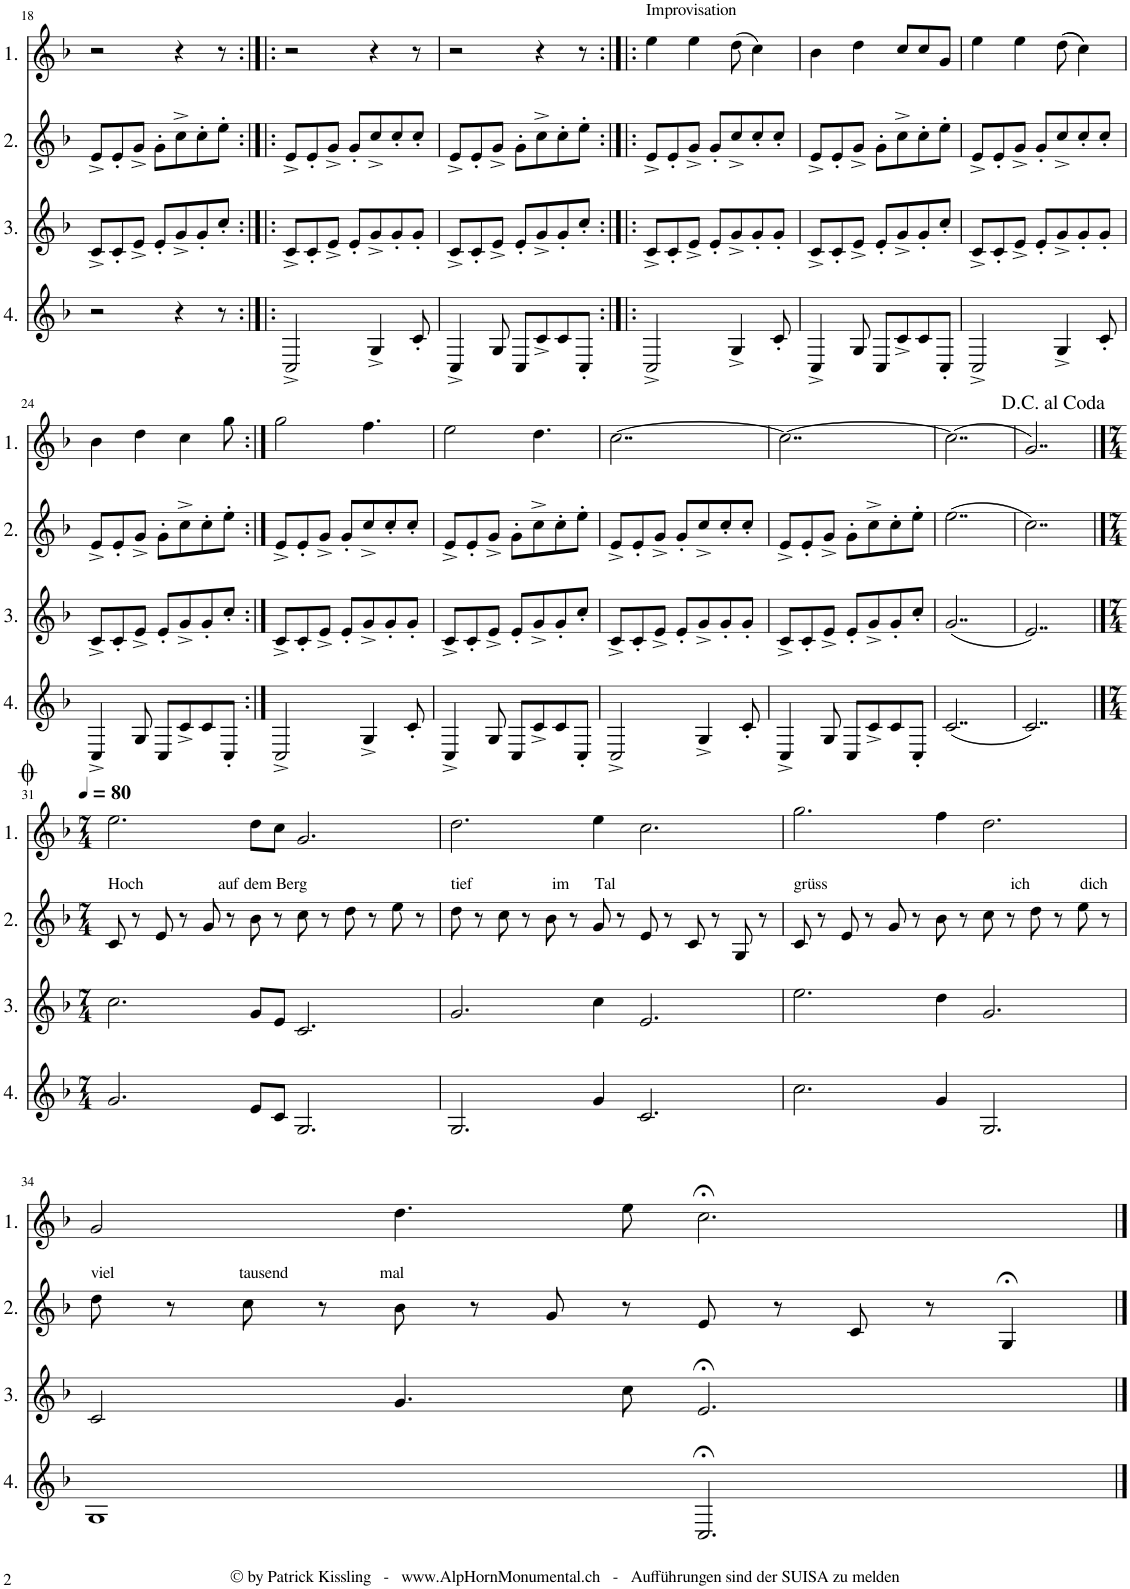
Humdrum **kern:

**kern	**kern	**kern	**kern
*part4	*part3	*part2	*part1
*staff4	*staff3	*staff2	*staff1
*I"4.	*I"3.	*I"2.	*I"1.
!!LO:PB:g=z
*clefG2	*clefG2	*clefG2	*clefG2
*Trd4c7	*Trd4c7	*Trd4c7	*Trd4c7
*k[b-]	*k[b-]	*k[b-]	*k[b-]
*M7/8	*M7/8	*M7/8	*M7/8
=18	=18	=18	=18
2r	8c^/L	8e^/L	2r
.	8c'/	8e'/	.
.	8e^/J	8g^/J	.
.	8e'/L	8g'\L	.
4r	8g^/	8cc^\	4r
.	8g'/	8cc'\	.
8r	8cc'/J	8ee'\J	8r
=19:|!|:	=19:|!|:	=19:|!|:	=19:|!|:
2C^/	8c^/L	8e^/L	2r
.	8c'/	8e'/	.
.	8e^/J	8g^/J	.
.	8e'/L	8g'/L	.
4G^/	8g^/	8cc^/	4r
.	8g'/	8cc'/	.
8c'/	8g'/J	8cc'/J	8r
=20	=20	=20	=20
4C^/	8c^/L	8e^/L	2r
.	8c'/	8e'/	.
8G/	8e^/J	8g^/J	.
8C/L	8e'/L	8g'\L	.
8c^/	8g^/	8cc^\	4r
8c/	8g'/	8cc'\	.
8C'/J	8cc'/J	8ee'\J	8r
=21:|!|:	=21:|!|:	=21:|!|:	=21:|!|:
!	!	!	!LO:TX:a:t=Improvisation
2C^/	8c^/L	8e^/L	4ee\
.	8c'/	8e'/	.
.	8e^/J	8g^/J	4ee\
.	8e'/L	8g'/L	.
4G^/	8g^/	8cc^/	(8dd\
.	8g'/	8cc'/	4cc\)
8c'/	8g'/J	8cc'/J	.
=22	=22	=22	=22
4C^/	8c^/L	8e^/L	4b-\
.	8c'/	8e'/	.
8G/	8e^/J	8g^/J	4dd\
8C/L	8e'/L	8g'\L	.
8c^/	8g^/	8cc^\	8cc/L
8c/	8g'/	8cc'\	8cc/
8C'/J	8cc'/J	8ee'\J	8g/J
=23	=23	=23	=23
2C^/	8c^/L	8e^/L	4ee\
.	8c'/	8e'/	.
.	8e^/J	8g^/J	4ee\
.	8e'/L	8g'/L	.
4G^/	8g^/	8cc^/	((8dd\
.	8g'/	8cc'/	4cc\))
8c'/	8g'/J	8cc'/J	.
!!LO:LB:g=z
=24	=24	=24	=24
4C^/	8c^/L	8e^/L	4b-\
.	8c'/	8e'/	.
8G/	8e^/J	8g^/J	4dd\
8C/L	8e'/L	8g'\L	.
8c^/	8g^/	8cc^\	4cc\
8c/	8g'/	8cc'\	.
8C'/J	8cc'/J	8ee'\J	8gg\
=25:|!	=25:|!	=25:|!	=25:|!
2C^/	8c^/L	8e^/L	2gg\
.	8c'/	8e'/	.
.	8e^/J	8g^/J	.
.	8e'/L	8g'/L	.
4G^/	8g^/	8cc^/	4.ff\
.	8g'/	8cc'/	.
8c'/	8g'/J	8cc'/J	.
=26	=26	=26	=26
4C^/	8c^/L	8e^/L	2ee\
.	8c'/	8e'/	.
8G/	8e^/J	8g^/J	.
8C/L	8e'/L	8g'\L	.
8c^/	8g^/	8cc^\	4.dd\
8c/	8g'/	8cc'\	.
8C'/J	8cc'/J	8ee'\J	.
=27	=27	=27	=27
2C^/	8c^/L	8e^/L	[2..cc\
.	8c'/	8e'/	.
.	8e^/J	8g^/J	.
.	8e'/L	8g'/L	.
4G^/	8g^/	8cc^/	.
.	8g'/	8cc'/	.
8c'/	8g'/J	8cc'/J	.
=28	=28	=28	=28
4C^/	8c^/L	8e^/L	2..cc\_
.	8c'/	8e'/	.
8G/	8e^/J	8g^/J	.
8C/L	8e'/L	8g'\L	.
8c^/	8g^/	8cc^\	.
8c/	8g'/	8cc'\	.
8C'/J	8cc'/J	8ee'\J	.
=29	=29	=29	=29
(2..c/	(2..g/	(2..ee\	(2..cc\]
=30	=30	=30	=30
2..c/)	2..e/)	2..cc\)	2..g/)
!!LO:LB:g=z
==31	==31	==31	==31
*M7/4	*M7/4	*M7/4	*M7/4
*	*	*	*MM80
!	!	!	!LO:TX:b:t=Hoch                  auf dem Berg
2.g/	2.cc\	8c/	2.ee\
.	.	8r	.
.	.	8e/	.
.	.	8r	.
.	.	8g/	.
.	.	8r	.
8e/L	8g/L	8b-\	8dd\L
8c/J	8e/J	8r	8cc\J
2.G/	2.c/	8cc\	2.g/
.	.	8r	.
.	.	8dd\	.
.	.	8r	.
.	.	8ee\	.
.	.	8r	.
=32	=32	=32	=32
!	!	!	!LO:TX:b:t=tief                   im      Tal
2.G/	2.g/	8dd\	2.dd\
.	.	8r	.
.	.	8cc\	.
.	.	8r	.
.	.	8b-\	.
.	.	8r	.
4g/	4cc\	8g/	4ee\
.	.	8r	.
2.c/	2.e/	8e/	2.cc\
.	.	8r	.
.	.	8c/	.
.	.	8r	.
.	.	8G/	.
.	.	8r	.
=33	=33	=33	=33
!	!	!	!LO:TX:b:t=grüss                                            ich            dich
2.cc\	2.ee\	8c/	2.gg\
.	.	8r	.
.	.	8e/	.
.	.	8r	.
.	.	8g/	.
.	.	8r	.
4g/	4dd\	8b-\	4ff\
.	.	8r	.
2.G/	2.g/	8cc\	2.dd\
.	.	8r	.
.	.	8dd\	.
.	.	8r	.
.	.	8ee\	.
.	.	8r	.
!!LO:LB:g=z
=34	=34	=34	=34
!	!	!	!LO:TX:b:t=viel                              tausend                      mal
1G	2c/	8dd\	2g/
.	.	8r	.
.	.	8cc\	.
.	.	8r	.
.	4.g/	8b-\	4.dd\
.	.	8r	.
.	.	8g/	.
.	8cc\	8r	8ee\
2.C;</	2.e;</	8e/	2.cc;<\
.	.	8r	.
.	.	8c/	.
.	.	8r	.
.	.	4G;</	.
==	==	==	==
*-	*-	*-	*-
